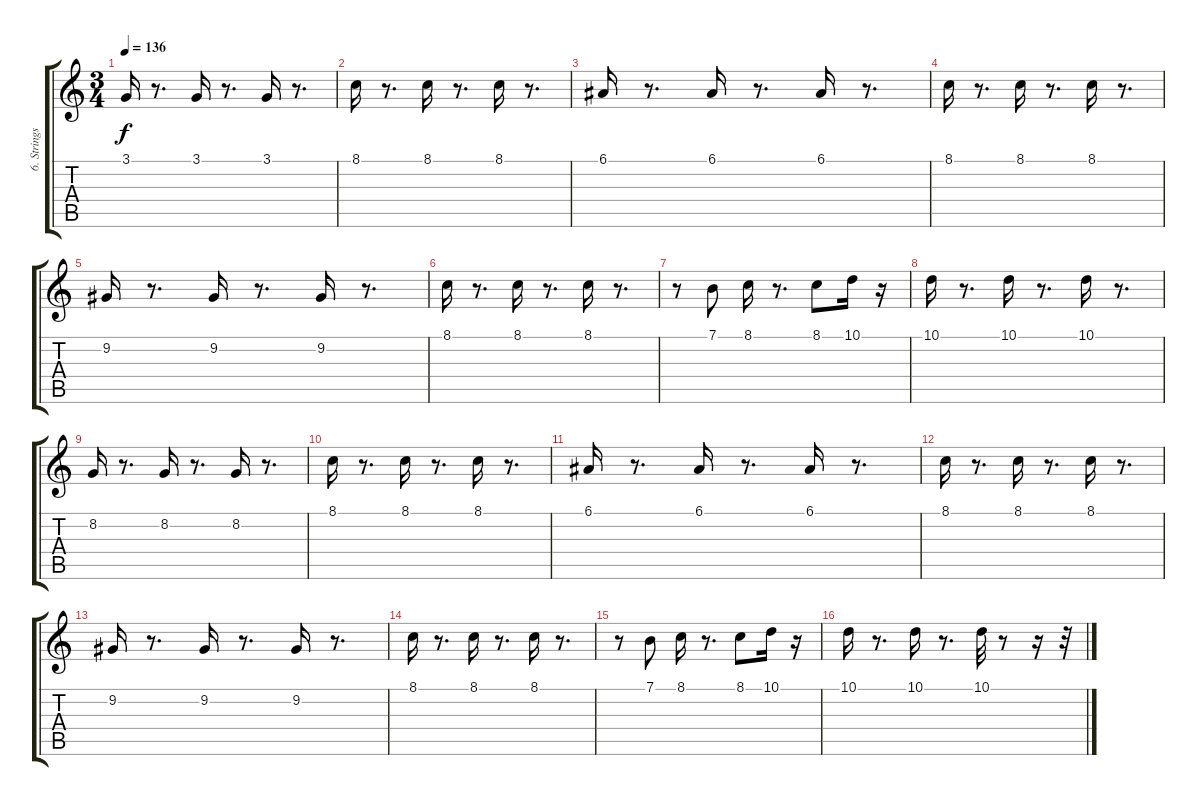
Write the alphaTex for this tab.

\track ("6. Strings" "6. Strings") {instrument stringensemble1}
\staff {score tabs}
\tuning (E4 B3 G3 D3 A2 E2) {hide}
\ts (3 4)
\tempo 136
\clef g2
\ks c
3.1.16{dy f instrument stringensemble1} r.8{d} 3.1.16 r.8{d} 3.1.16 r.8{d} |
8.1.16 r.8{d} 8.1.16 r.8{d} 8.1.16 r.8{d} |
6.1.16 r.8{d} 6.1.16 r.8{d} 6.1.16 r.8{d} |
8.1.16 r.8{d} 8.1.16 r.8{d} 8.1.16 r.8{d} |
9.2.16 r.8{d} 9.2.16 r.8{d} 9.2.16 r.8{d} |
8.1.16 r.8{d} 8.1.16 r.8{d} 8.1.16 r.8{d} |
r.8 7.1.8 8.1.16 r.8{d} 8.1.8 10.1.16 r.16 |
10.1.16 r.8{d} 10.1.16 r.8{d} 10.1.16 r.8{d} |
8.2.16 r.8{d} 8.2.16 r.8{d} 8.2.16 r.8{d} |
8.1.16 r.8{d} 8.1.16 r.8{d} 8.1.16 r.8{d} |
6.1.16 r.8{d} 6.1.16 r.8{d} 6.1.16 r.8{d} |
8.1.16 r.8{d} 8.1.16 r.8{d} 8.1.16 r.8{d} |
9.2.16 r.8{d} 9.2.16 r.8{d} 9.2.16 r.8{d} |
8.1.16 r.8{d} 8.1.16 r.8{d} 8.1.16 r.8{d} |
r.8 7.1.8 8.1.16 r.8{d} 8.1.8 10.1.16 r.16 |
10.1.16 r.8{d} 10.1.16 r.8{d} 10.1.32 r.8 r.16 r.32
